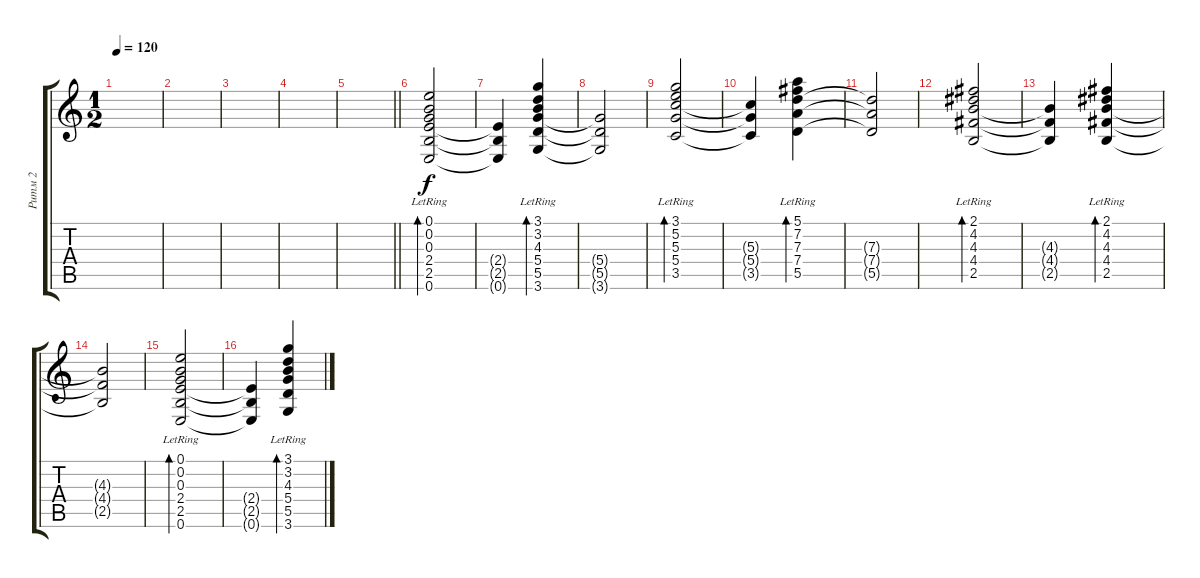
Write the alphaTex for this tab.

\track ("Ритм 2" "Ритм 2") {instrument electricguitarclean}
\staff {score tabs}
\tuning (E4 B3 G3 D3 A2 E2) {hide}
\ts (1 2)
\tempo 120
\clef g2
\ks c
|
|
|
|
\barLineRight lightlight
|
(0.1{lr} 0.2{lr} 0.3{lr} 2.4 2.5 0.6{lr}).2{bd 120} |
(2.4{t} 2.5{t} 0.6{t}).4 (3.1{lr} 3.2{lr} 4.3{lr} 5.4 5.5 3.6).4{bd 120} |
(5.4{t} 5.5{t} 3.6{t}).2 |
(3.1{lr} 5.2{lr} 5.3 5.4 3.5).2{bd 120} |
(5.3{t} 5.4{t} 3.5{t}).4 (5.1{lr} 7.2{lr} 7.3 7.4 5.5).4{bd 120} |
(7.3{t} 7.4{t} 5.5{t}).2 |
(2.1{lr} 4.2{lr} 4.3 4.4 2.5).2{bd 120} |
(4.3{t} 4.4{t} 2.5{t}).4 (2.1{lr} 4.2{lr} 4.3 4.4 2.5).4{bd 120} |
(4.3{t} 4.4{t} 2.5{t}).2 |
(0.1{lr} 0.2{lr} 0.3{lr} 2.4 2.5 0.6).2{bd 120} |
(2.4{t} 2.5{t} 0.6{t}).4 (3.1{lr} 3.2{lr} 4.3{lr} 5.4 5.5{lr} 3.6).4{bd 120}
